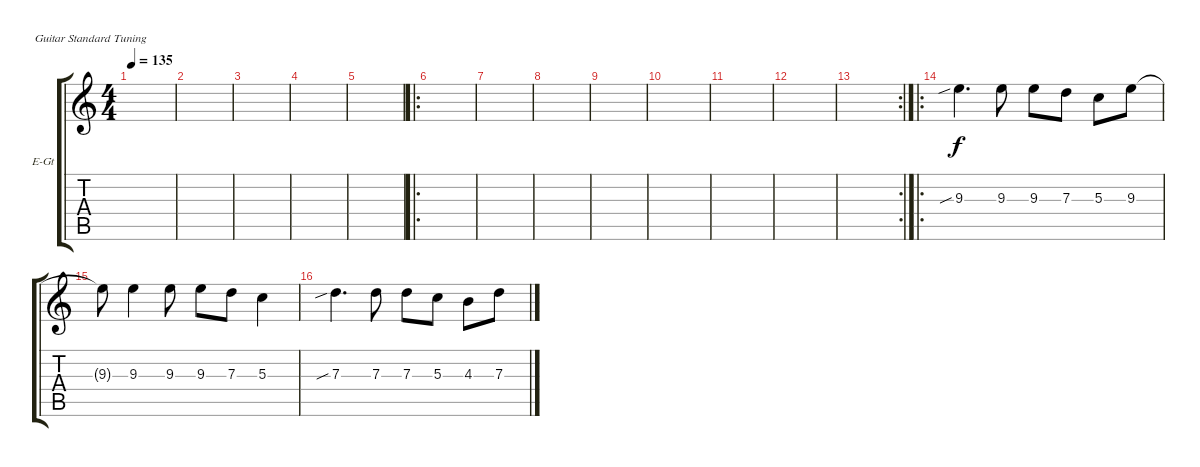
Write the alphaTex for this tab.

\defaultSystemsLayout 4
\bracketExtendMode groupsimilarinstruments
\firstSystemTrackNameOrientation horizontal
\otherSystemsTrackNameOrientation horizontal
\track ("Electric Guitar" "E-Gt") {instrument overdrivenguitar}
\staff {score tabs}
\tuning (E4 B3 G3 D3 A2 E2)
\ts (4 4)
\tempo 135
\clef g2
\ks c
|
|
|
|
|
\ro
|
|
|
|
|
|
|
\rc 2
|
\ro
9.3{sib}.4{d} 9.3.8 9.3.8 7.3.8 5.3.8 9.3.8 |
9.3{t}.8 9.3.4 9.3.8 9.3.8 7.3.8 5.3.4 |
7.3{sib}.4{d} 7.3.8 7.3.8 5.3.8 4.3.8 7.3.8
